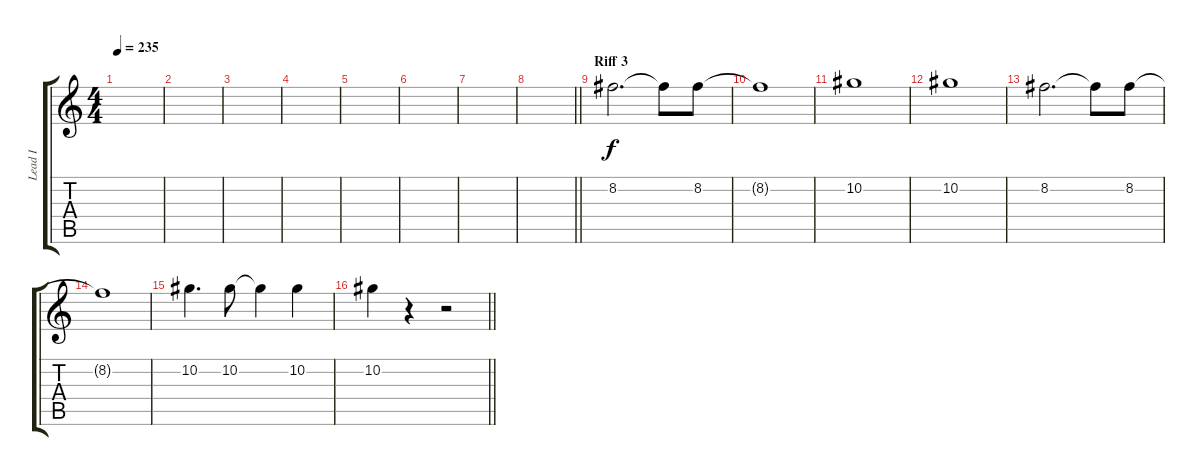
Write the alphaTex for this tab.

\track ("Lead I" "Lead I") {instrument overdrivenguitar}
\staff {score tabs}
\tuning (Eb4 Bb3 Gb3 Db3 Ab2 Eb2) {hide}
\ts (4 4)
\tempo 235
\clef g2
\ks aminor
|
|
|
|
|
|
|
\barLineRight lightlight
|
\section ("" "Riff 3")
8.2.2{d} 8.2{t}.8 8.2.8 |
8.2{t}.1 |
10.2.1 |
10.2.1 |
8.2.2{d} 8.2{t}.8 8.2.8 |
8.2{t}.1 |
10.2.4{d} 10.2.8 10.2{t}.4 10.2.4 |
\barLineRight lightlight
10.2.4 r.4 r.2
